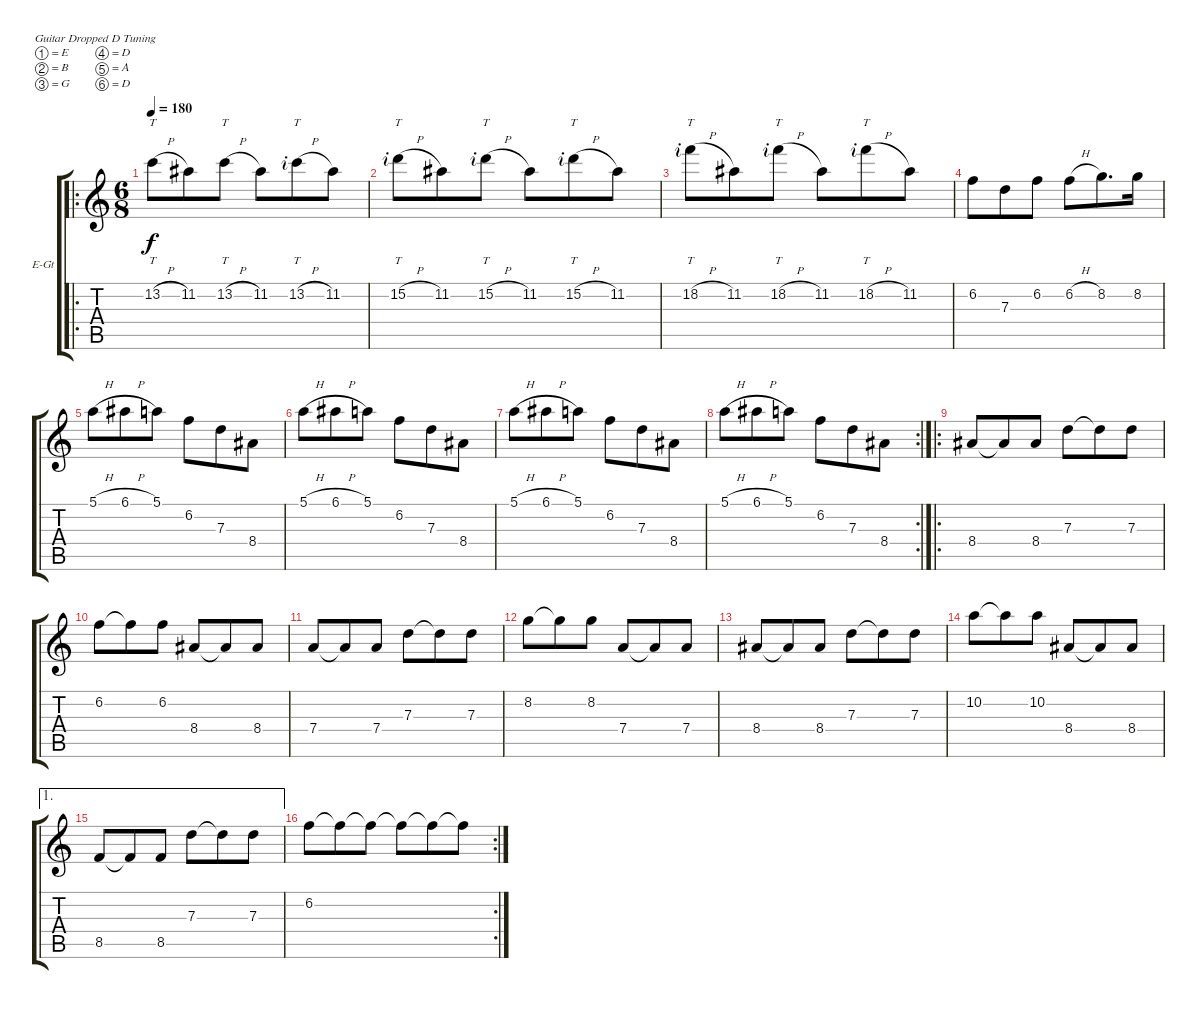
\defaultSystemsLayout 4
\bracketExtendMode groupsimilarinstruments
\firstSystemTrackNameOrientation horizontal
\otherSystemsTrackNameOrientation horizontal
\track ("Lead Guitar" "E-Gt") {instrument overdrivenguitar}
\staff {score tabs}
\tuning (E4 B3 G3 D3 A2 D2)
\ro
\ts (6 8)
\tempo 180
\clef g2
\ks c
13.2{h}.8{tt dy f} 11.2.8 13.2{h}.8{tt} 11.2.8 13.2{h rf 2}.8{tt} 11.2.8 |
15.2{h rf 2}.8{tt} 11.2.8 15.2{h rf 2}.8{tt} 11.2.8 15.2{h rf 2}.8{tt} 11.2.8 |
18.2{h rf 2}.8{tt} 11.2.8 18.2{h rf 2}.8{tt} 11.2.8 18.2{h rf 2}.8{tt} 11.2.8 |
6.2.8 7.3.8 6.2.8 6.2{h}.8 8.2.8{d} 8.2.16 |
5.1{h}.8 6.1{h}.8 5.1.8 6.2.8 7.3.8 8.4.8 |
5.1{h}.8 6.1{h}.8 5.1.8 6.2.8 7.3.8 8.4.8 |
5.1{h}.8 6.1{h}.8 5.1.8 6.2.8 7.3.8 8.4.8 |
\rc 2
5.1{h}.8 6.1{h}.8 5.1.8 6.2.8 7.3.8 8.4.8 |
\ro
8.4.8 8.4{t}.8 8.4.8 7.3.8 7.3{t}.8 7.3.8 |
6.2.8 6.2{t}.8 6.2.8 8.4.8 8.4{t}.8 8.4.8 |
7.4.8 7.4{t}.8 7.4.8 7.3.8 7.3{t}.8 7.3.8 |
8.2.8 8.2{t}.8 8.2.8 7.4.8 7.4{t}.8 7.4.8 |
8.4.8 8.4{t}.8 8.4.8 7.3.8 7.3{t}.8 7.3.8 |
10.2.8 10.2{t}.8 10.2.8 8.4.8 8.4{t}.8 8.4.8 |
\ae 1
8.5.8 8.5{t}.8 8.5.8 7.3.8 7.3{t}.8 7.3.8 |
\rc 2
6.2.8 6.2{t}.8 6.2{t}.8 6.2{t}.8 6.2{t}.8 6.2{t}.8
